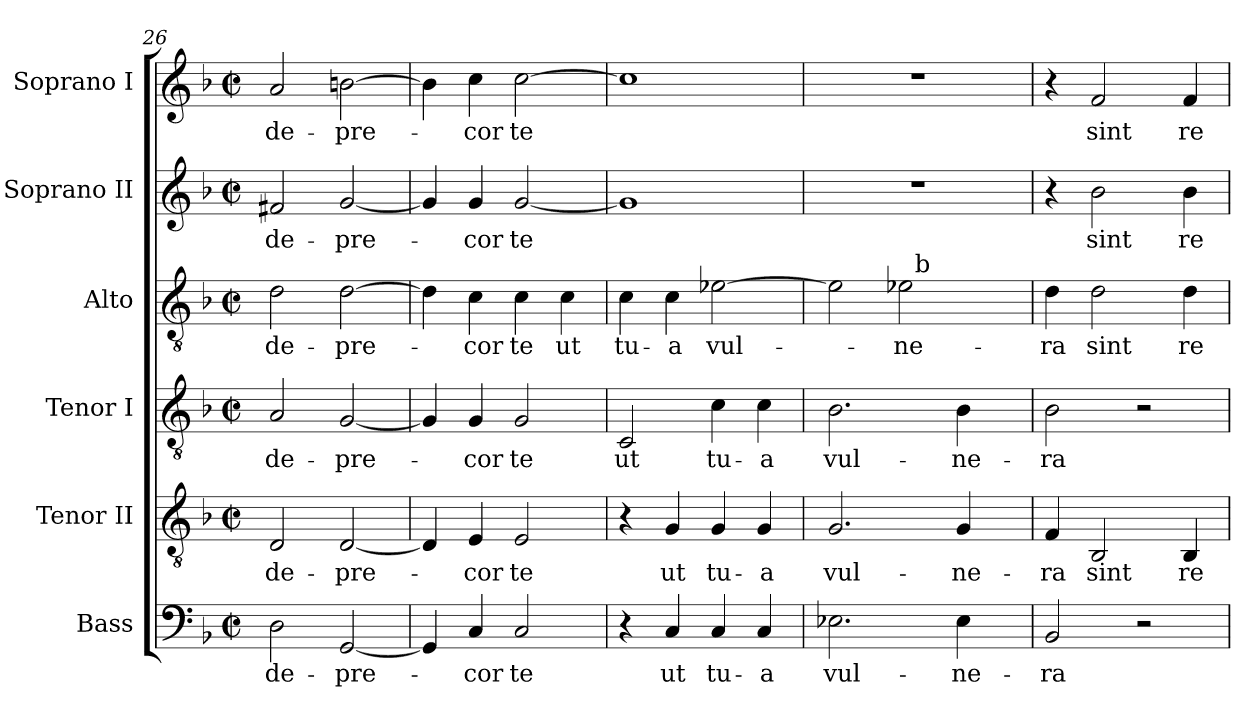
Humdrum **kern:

**kern	**text	**kern	**text	**kern	**text	**kern	**text	**kern	**text	**kern	**text
*part6	*part6	*part5	*part5	*part4	*part4	*part3	*part3	*part2	*part2	*part1	*part1
*staff6	*staff6	*staff5	*staff5	*staff4	*staff4	*staff3	*staff3	*staff2	*staff2	*staff1	*staff1
*I"Bass	*	*I"Tenor II	*	*I"Tenor I	*	*I"Alto	*	*I"Soprano II	*	*I"Soprano I	*
*I'B.	*	*	*	*	*	*I'T.	*	*I'A.	*	*I'A.	*
!!LO:LB:g=z
*clefF4	*	*clefGv2	*	*clefGv2	*	*clefGv2	*	*clefG2	*	*clefG2	*
*	*	*ITrd7c12	*	*ITrd7c12	*	*ITrd7c12	*	*	*	*	*
*k[b-]	*	*k[b-]	*	*k[b-]	*	*k[b-]	*	*k[b-]	*	*k[b-]	*
*F:	*	*F:	*	*F:	*	*F:	*	*F:	*	*F:	*
*M2/2	*	*M2/2	*	*M2/2	*	*M2/2	*	*M2/2	*	*M2/2	*
*met(c|)	*	*met(c|)	*	*met(c|)	*	*met(c|)	*	*met(c|)	*	*met(c|)	*
=26	=26	=26	=26	=26	=26	=26	=26	=26	=26	=26	=26
!	!LO:LY:b:color=#000000	!	!	!	!	!	!	!	!	!	!
!	!	!	!LO:LY:b:color=#000000	!	!	!	!	!	!	!	!
!	!	!	!	!	!LO:LY:b:color=#000000	!	!	!	!	!	!
!	!	!	!	!	!	!	!LO:LY:b:color=#000000	!	!	!	!
!	!	!	!	!	!	!	!	!	!LO:LY:b:color=#000000	!	!
!	!	!	!	!	!	!	!	!	!	!	!LO:LY:b:color=#000000
2Di\	de-	2DDi/	de-	2AAi/	de-	2Di\	de-	2f#Xi/	de-	2ai/	de-
!	!LO:LY:b:color=#000000	!	!	!	!	!	!	!	!	!	!
!	!	!	!LO:LY:b:color=#000000	!	!	!	!	!	!	!	!
!	!	!	!	!	!LO:LY:b:color=#000000	!	!	!	!	!	!
!	!	!	!	!	!	!	!LO:LY:b:color=#000000	!	!	!	!
!	!	!	!	!	!	!	!	!	!LO:LY:b:color=#000000	!	!
!	!	!	!	!	!	!	!	!	!	!	!LO:LY:b:color=#000000
[<2GGi/	-pre-	[<2DDi/	-pre-	[<2GGi/	-pre-	[>2Di\	-pre-	[<2gi/	-pre-	[>2bni\	-pre-
=27	=27	=27	=27	=27	=27	=27	=27	=27	=27	=27	=27
4GGi/]	.	4DDi/]	.	4GGi/]	.	4Di\]	.	4gi/]	.	4bi\]	.
!	!LO:LY:b:color=#000000	!	!	!	!	!	!	!	!	!	!
!	!	!	!LO:LY:b:color=#000000	!	!	!	!	!	!	!	!
!	!	!	!	!	!LO:LY:b:color=#000000	!	!	!	!	!	!
!	!	!	!	!	!	!	!LO:LY:b:color=#000000	!	!	!	!
!	!	!	!	!	!	!	!	!	!LO:LY:b:color=#000000	!	!
!	!	!	!	!	!	!	!	!	!	!	!LO:LY:b:color=#000000
4Ci/	-cor	4EEi/	-cor	4GGi/	-cor	4Ci\	-cor	4gi/	-cor	4cci\	-cor
!	!LO:LY:b:color=#000000	!	!	!	!	!	!	!	!	!	!
!	!	!	!LO:LY:b:color=#000000	!	!	!	!	!	!	!	!
!	!	!	!	!	!LO:LY:b:color=#000000	!	!	!	!	!	!
!	!	!	!	!	!	!	!LO:LY:b:color=#000000	!	!	!	!
!	!	!	!	!	!	!	!	!	!LO:LY:b:color=#000000	!	!
!	!	!	!	!	!	!	!	!	!	!	!LO:LY:b:color=#000000
2Ci/	te	2EEi/	te	2GGi/	te	4Ci\	te	[<2gi/	te	[>2cci\	te
!	!	!	!	!	!	!	!LO:LY:b:color=#000000	!	!	!	!
.	.	.	.	.	.	4Ci\	ut	.	.	.	.
=28	=28	=28	=28	=28	=28	=28	=28	=28	=28	=28	=28
!	!	!	!	!	!LO:LY:b:color=#000000	!	!	!	!	!	!
!	!	!	!	!	!	!	!LO:LY:b:color=#000000	!	!	!	!
4r	.	4r	.	2CCi/	ut	4Ci\	tu-	1gi]	.	1cci]	.
!	!LO:LY:b:color=#000000	!	!	!	!	!	!	!	!	!	!
!	!	!	!LO:LY:b:color=#000000	!	!	!	!	!	!	!	!
!	!	!	!	!	!	!	!LO:LY:b:color=#000000	!	!	!	!
4Ci/	ut	4GGi/	ut	.	.	4Ci\	-a	.	.	.	.
!	!LO:LY:b:color=#000000	!	!	!	!	!	!	!	!	!	!
!	!	!	!LO:LY:b:color=#000000	!	!	!	!	!	!	!	!
!	!	!	!	!	!LO:LY:b:color=#000000	!	!	!	!	!	!
!	!	!	!	!	!	!	!LO:LY:b:color=#000000	!	!	!	!
4Ci/	tu-	4GGi/	tu-	4Ci\	tu-	[>2E-Xi\	vul-	.	.	.	.
!	!LO:LY:b:color=#000000	!	!	!	!	!	!	!	!	!	!
!	!	!	!LO:LY:b:color=#000000	!	!	!	!	!	!	!	!
!	!	!	!	!	!LO:LY:b:color=#000000	!	!	!	!	!	!
4Ci/	-a	4GGi/	-a	4Ci\	-a	.	.	.	.	.	.
=29	=29	=29	=29	=29	=29	=29	=29	=29	=29	=29	=29
!	!LO:LY:b:color=#000000	!	!	!	!	!	!	!	!	!	!
!	!	!	!LO:LY:b:color=#000000	!	!	!	!	!	!	!	!
!	!	!	!	!	!LO:LY:b:color=#000000	!	!	!	!	!	!
*	*	*	*	*	*	*^	*	*	*	*	*
2.E-Xi\	vul-	2.GGi/	vul-	2.BB-i\	vul-	2E-i\]	2ryy	.	1r	.	1r	.
!	!	!	!	!	!	!	!	!LO:LY:b:color=#000000	!	!	!	!
.	.	.	.	.	.	2E-i\	32ryy	-ne-	.	.	.	.
.	.	.	.	.	.	.	256ryy	.	.	.	.	.
!	!	!	!	!	!	!	!LO:TX:a:t=b	!	!	!	!	!
.	.	.	.	.	.	.	4ryy	.	.	.	.	.
!	!LO:LY:b:color=#000000	!	!	!	!	!	!	!	!	!	!	!
!	!	!	!LO:LY:b:color=#000000	!	!	!	!	!	!	!	!	!
!	!	!	!	!	!LO:LY:b:color=#000000	!	!	!	!	!	!	!
4E-i\	-ne-	4GGi/	-ne-	4BB-i\	-ne-	.	.	.	.	.	.	.
.	.	.	.	.	.	.	8ryy	.	.	.	.	.
.	.	.	.	.	.	.	16ryy	.	.	.	.	.
.	.	.	.	.	.	.	64..ryy	.	.	.	.	.
*	*	*	*	*	*	*v	*v	*	*	*	*	*
=30	=30	=30	=30	=30	=30	=30	=30	=30	=30	=30	=30
*	*	*	*	*	*	*^	*	*	*	*	*
!	!LO:LY:b:color=#000000	!	!	!	!	!	!	!	!	!	!	!
*	*	*	*	*	*	*v	*v	*	*	*	*	*
*	*	*	*	*	*	*^	*	*	*	*	*
!	!	!	!LO:LY:b:color=#000000	!	!	!	!	!	!	!	!	!
*	*	*	*	*	*	*v	*v	*	*	*	*	*
*	*	*	*	*	*	*^	*	*	*	*	*
!	!	!	!	!	!LO:LY:b:color=#000000	!	!	!	!	!	!	!
*	*	*	*	*	*	*v	*v	*	*	*	*	*
*	*	*	*	*	*	*^	*	*	*	*	*
!	!	!	!	!	!	!	!	!LO:LY:b:color=#000000	!	!	!	!
*	*	*	*	*	*	*v	*v	*	*	*	*	*
2BB-i/	-ra	4FFi/	-ra	2BB-i\	-ra	4Di\	-ra	4r	.	4r	.
!	!	!	!LO:LY:b:color=#000000	!	!	!	!	!	!	!	!
!	!	!	!	!	!	!	!LO:LY:b:color=#000000	!	!	!	!
!	!	!	!	!	!	!	!	!	!LO:LY:b:color=#000000	!	!
!	!	!	!	!	!	!	!	!	!	!	!LO:LY:b:color=#000000
.	.	2BBB-i/	sint	.	.	2Di\	sint	2b-i\	sint	2fi/	sint
2r	.	.	.	2r	.	.	.	.	.	.	.
!	!	!	!LO:LY:b:color=#000000	!	!	!	!	!	!	!	!
!	!	!	!	!	!	!	!LO:LY:b:color=#000000	!	!	!	!
!	!	!	!	!	!	!	!	!	!LO:LY:b:color=#000000	!	!
!	!	!	!	!	!	!	!	!	!	!	!LO:LY:b:color=#000000
.	.	4BBB-i/	re-	.	.	4Di\	re-	4b-i\	re-	4fi/	re-
=	=	=	=	=	=	=	=	=	=	=	=
*-	*-	*-	*-	*-	*-	*-	*-	*-	*-	*-	*-
